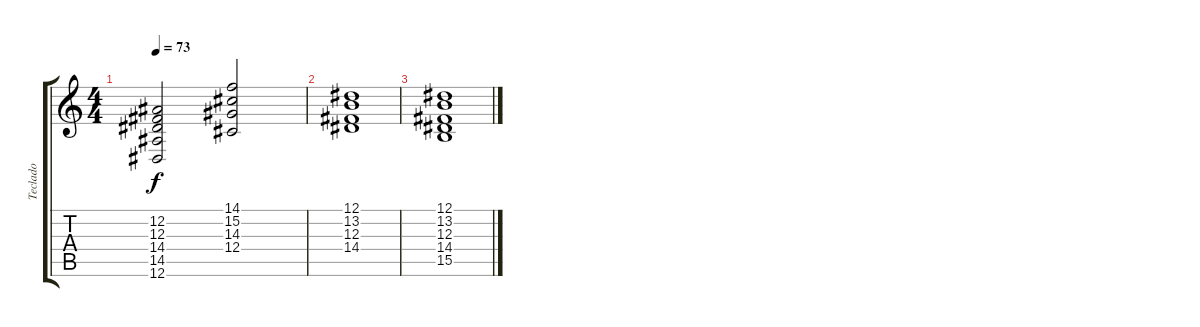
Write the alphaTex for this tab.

\track ("Teclado" "Teclado") {instrument synthstrings1}
\staff {score tabs}
\tuning (Eb4 Bb3 Gb3 Db3 Ab2 Eb2) {hide}
\ts (4 4)
\tempo 73
\clef g2
\ks c
(12.2 12.3 14.4 14.5 12.6).2{dy f} (14.1 15.2 14.3 12.4).2 |
(12.1 13.2 12.3 14.4).1 |
(12.1 13.2 12.3 14.4 15.5).1
